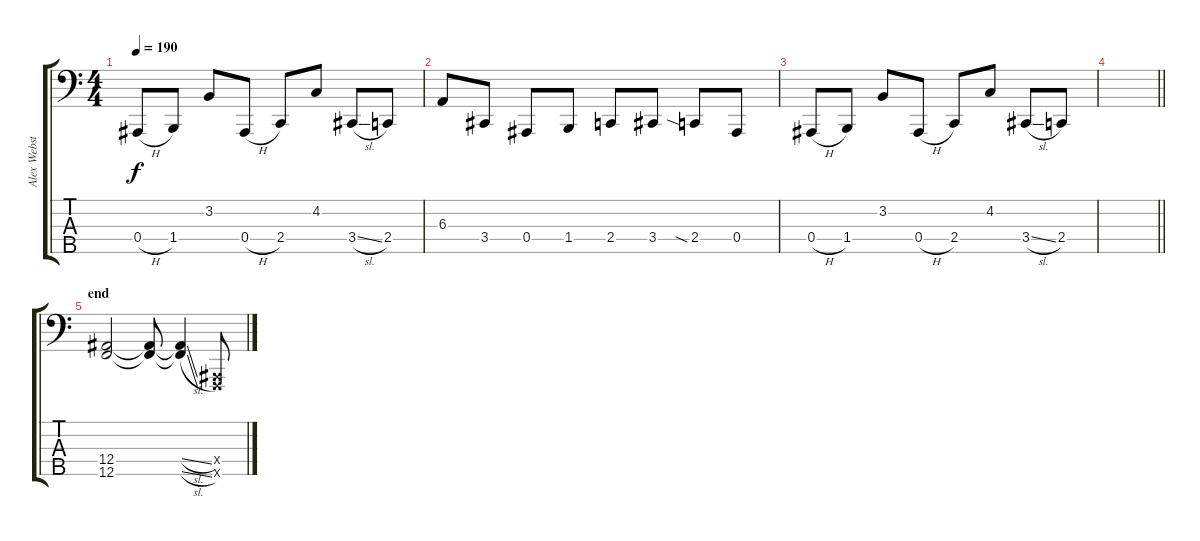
\track ("Alex Webster" "Alex Webst") {instrument electricbassfinger}
\staff {score tabs}
\tuning (Db2 Ab1 Eb1 Bb0 F0) {hide}
\ts (4 4)
\tempo 190
\clef f4
\ks c
0.4{h}.8{dy f} 1.4.8 3.2.8 0.4{h}.8 2.4.8 4.2.8 3.4{sl}.8 2.4.8 |
6.3.8 3.4.8 0.4.8 1.4.8 2.4.8 3.4.8 2.4{sia}.8 0.4.8 |
0.4{h}.8 1.4.8 3.2.8 0.4{h}.8 2.4.8 4.2.8 3.4{sl}.8 2.4.8 |
\barLineRight lightlight
|
\section ("" "end")
(12.4 12.5).2 (12.4{t} 12.5{t}).8 (12.4{sl t} 12.5{sl t}).4 (0.4{x} 0.5{x}).8
